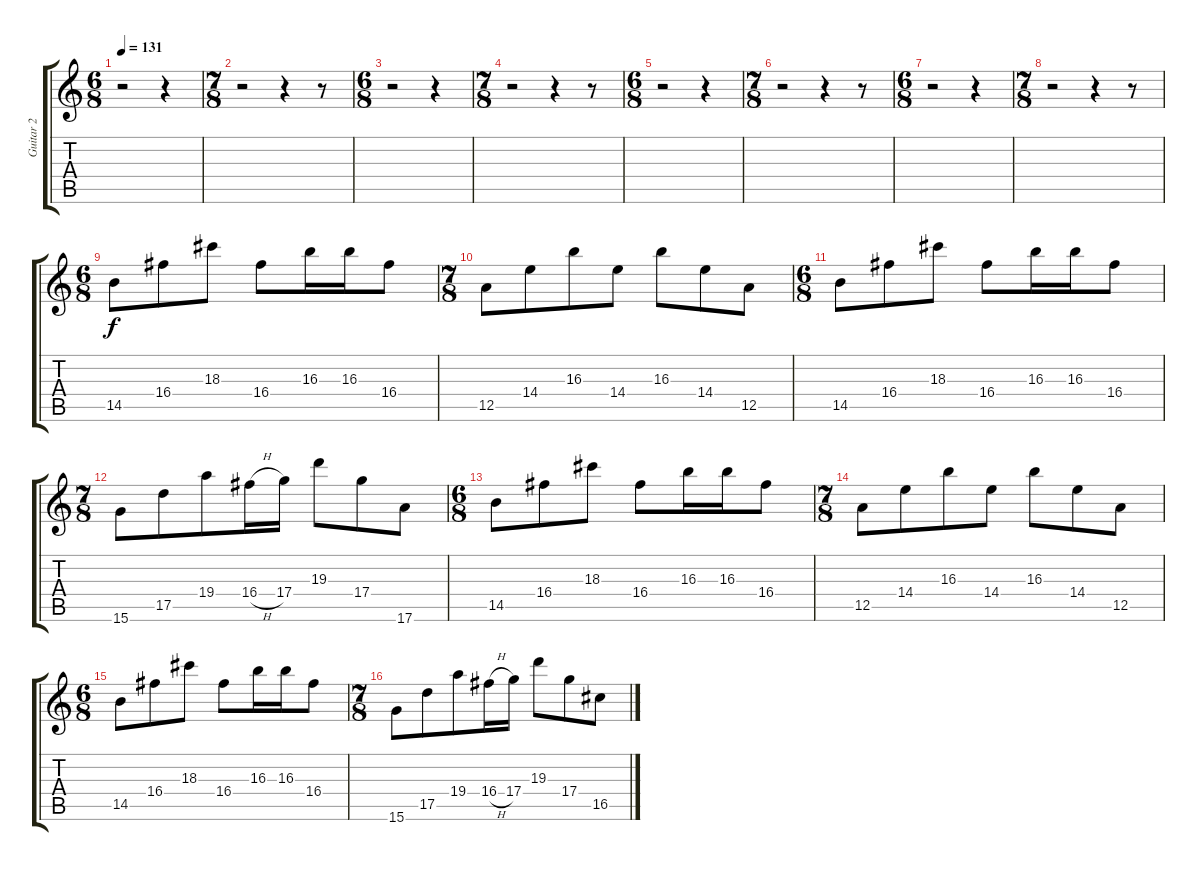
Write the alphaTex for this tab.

\track ("Guitar 2" "Guitar 2") {instrument overdrivenguitar}
\staff {score tabs}
\tuning (E4 B3 G3 D3 A2 E2) {hide}
\ts (6 8)
\tempo 131
\clef g2
\ks c
r.2{dy f} r.4 |
\ts (7 8)
r.2 r.4 r.8 |
\ts (6 8)
r.2 r.4 |
\ts (7 8)
r.2 r.4 r.8 |
\ts (6 8)
r.2 r.4 |
\ts (7 8)
r.2 r.4 r.8 |
\ts (6 8)
r.2 r.4 |
\ts (7 8)
r.2 r.4 r.8 |
\ts (6 8)
14.5.8 16.4.8 18.3.8 16.4.8 16.3.16 16.3.16 16.4.8 |
\ts (7 8)
12.5.8 14.4.8 16.3.8 14.4.8 16.3.8 14.4.8 12.5.8 |
\ts (6 8)
14.5.8 16.4.8 18.3.8 16.4.8 16.3.16 16.3.16 16.4.8 |
\ts (7 8)
15.6.8 17.5.8 19.4.8 16.4{h}.16 17.4.16 19.3.8 17.4.8 17.6.8 |
\ts (6 8)
14.5.8 16.4.8 18.3.8 16.4.8 16.3.16 16.3.16 16.4.8 |
\ts (7 8)
12.5.8 14.4.8 16.3.8 14.4.8 16.3.8 14.4.8 12.5.8 |
\ts (6 8)
14.5.8 16.4.8 18.3.8 16.4.8 16.3.16 16.3.16 16.4.8 |
\ts (7 8)
15.6.8 17.5.8 19.4.8 16.4{h}.16 17.4.16 19.3.8 17.4.8 16.5.8
